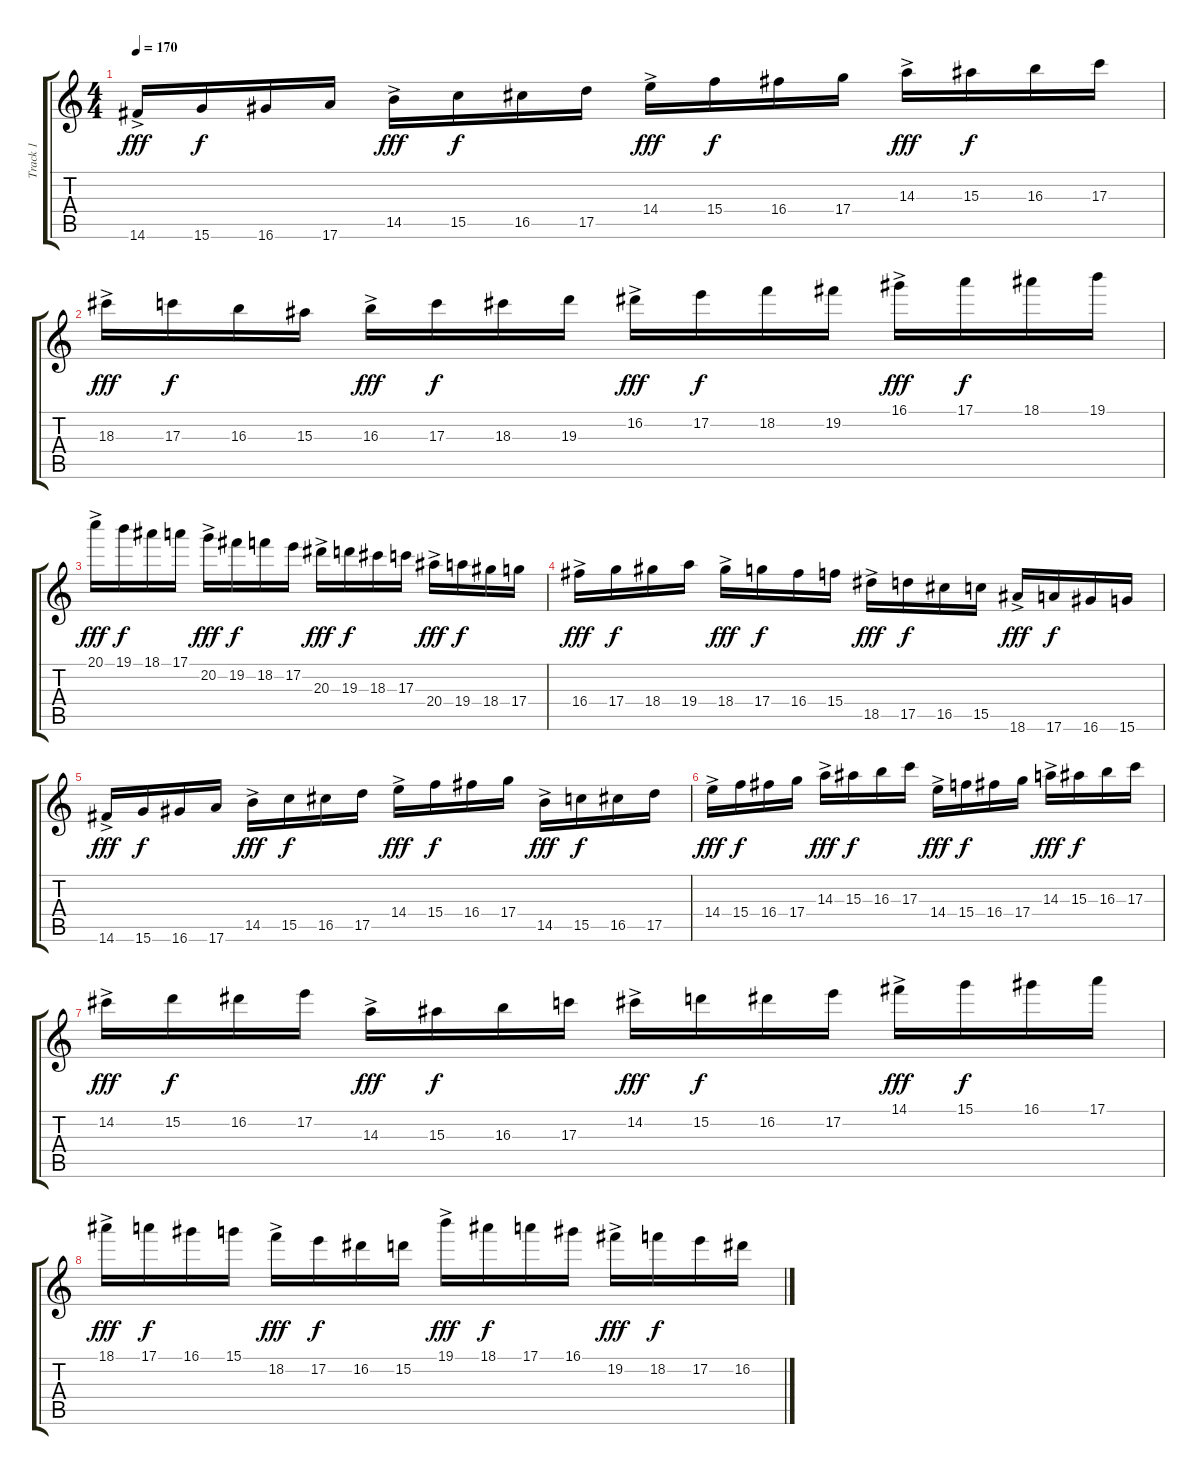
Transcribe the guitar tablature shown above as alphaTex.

\track ("Track 1" "Track 1") {instrument distortionguitar}
\staff {score tabs}
\tuning (E4 B3 G3 D3 A2 E2) {hide}
\ts (4 4)
\tempo 170
\clef g2
\ks c
14.6{ac}.16{dy fff} 15.6.16{dy f} 16.6.16 17.6.16 14.5{ac}.16{dy fff} 15.5.16{dy f} 16.5.16 17.5.16 14.4{ac}.16{dy fff} 15.4.16{dy f} 16.4.16 17.4.16 14.3{ac}.16{dy fff} 15.3.16{dy f} 16.3.16 17.3.16 |
18.3{ac}.16{dy fff} 17.3.16{dy f} 16.3.16 15.3.16 16.3{ac}.16{dy fff} 17.3.16{dy f} 18.3.16 19.3.16 16.2{ac}.16{dy fff} 17.2.16{dy f} 18.2.16 19.2.16 16.1{ac}.16{dy fff} 17.1.16{dy f} 18.1.16 19.1.16 |
20.1{ac}.16{dy fff} 19.1.16{dy f} 18.1.16 17.1.16 20.2{ac}.16{dy fff} 19.2.16{dy f} 18.2.16 17.2.16 20.3{ac}.16{dy fff} 19.3.16{dy f} 18.3.16 17.3.16 20.4{ac}.16{dy fff} 19.4.16{dy f} 18.4.16 17.4.16 |
16.4{ac}.16{dy fff} 17.4.16{dy f} 18.4.16 19.4.16 18.4{ac}.16{dy fff} 17.4.16{dy f} 16.4.16 15.4.16 18.5{ac}.16{dy fff} 17.5.16{dy f} 16.5.16 15.5.16 18.6{ac}.16{dy fff} 17.6.16{dy f} 16.6.16 15.6.16 |
14.6{ac}.16{dy fff} 15.6.16{dy f} 16.6.16 17.6.16 14.5{ac}.16{dy fff} 15.5.16{dy f} 16.5.16 17.5.16 14.4{ac}.16{dy fff} 15.4.16{dy f} 16.4.16 17.4.16 14.5{ac}.16{dy fff} 15.5.16{dy f} 16.5.16 17.5.16 |
14.4{ac}.16{dy fff} 15.4.16{dy f} 16.4.16 17.4.16 14.3{ac}.16{dy fff} 15.3.16{dy f} 16.3.16 17.3.16 14.4{ac}.16{dy fff} 15.4.16{dy f} 16.4.16 17.4.16 14.3{ac}.16{dy fff} 15.3.16{dy f} 16.3.16 17.3.16 |
14.2{ac}.16{dy fff} 15.2.16{dy f} 16.2.16 17.2.16 14.3{ac}.16{dy fff} 15.3.16{dy f} 16.3.16 17.3.16 14.2{ac}.16{dy fff} 15.2.16{dy f} 16.2.16 17.2.16 14.1{ac}.16{dy fff} 15.1.16{dy f} 16.1.16 17.1.16 |
18.1{ac}.16{dy fff} 17.1.16{dy f} 16.1.16 15.1.16 18.2{ac}.16{dy fff} 17.2.16{dy f} 16.2.16 15.2.16 19.1{ac}.16{dy fff} 18.1.16{dy f} 17.1.16 16.1.16 19.2{ac}.16{dy fff} 18.2.16{dy f} 17.2.16 16.2.16
